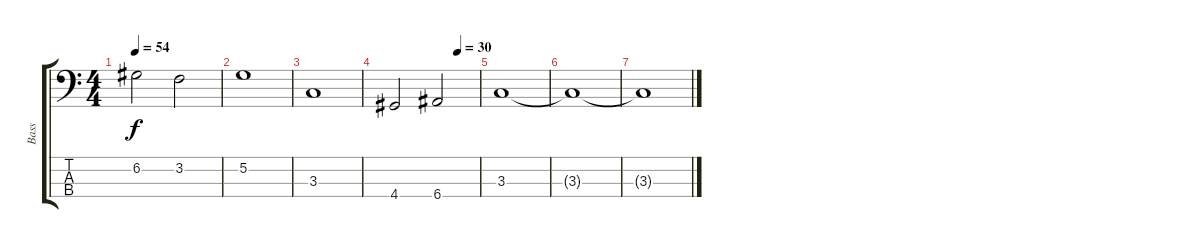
\track ("Bass" "Bass") {instrument electricbassfinger}
\staff {score tabs}
\tuning (G2 D2 A1 E1) {hide}
\ts (4 4)
\tempo 54
\clef f4
\ks c
6.2.2{dy f} 3.2.2 |
5.2.1 |
3.3.1 |
\tempo (30 0.75)
4.4.2 6.4.2 |
3.3.1 |
3.3{t}.1 |
3.3{t}.1
